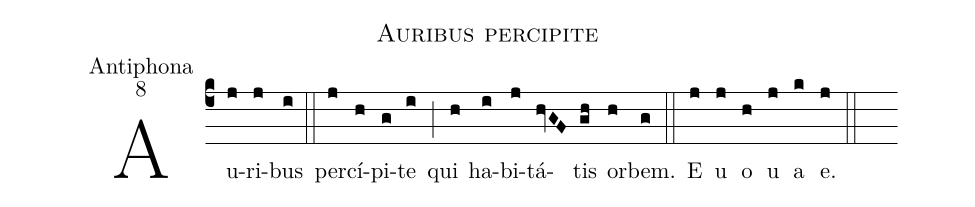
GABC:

name:Auribus percipite;
office-part:Antiphona;
mode:8;
%%
(c4)Au(j)ri(j)bus(i) (::) per(j)cí(h)pi(g)te(i) (;) qui(h) ha(i)bi(j)tá(hvGF)tis(gh) or(h)bem.(g) (::) E(j) u(j) o(h) u(j) a(k) e.(j) (::)
